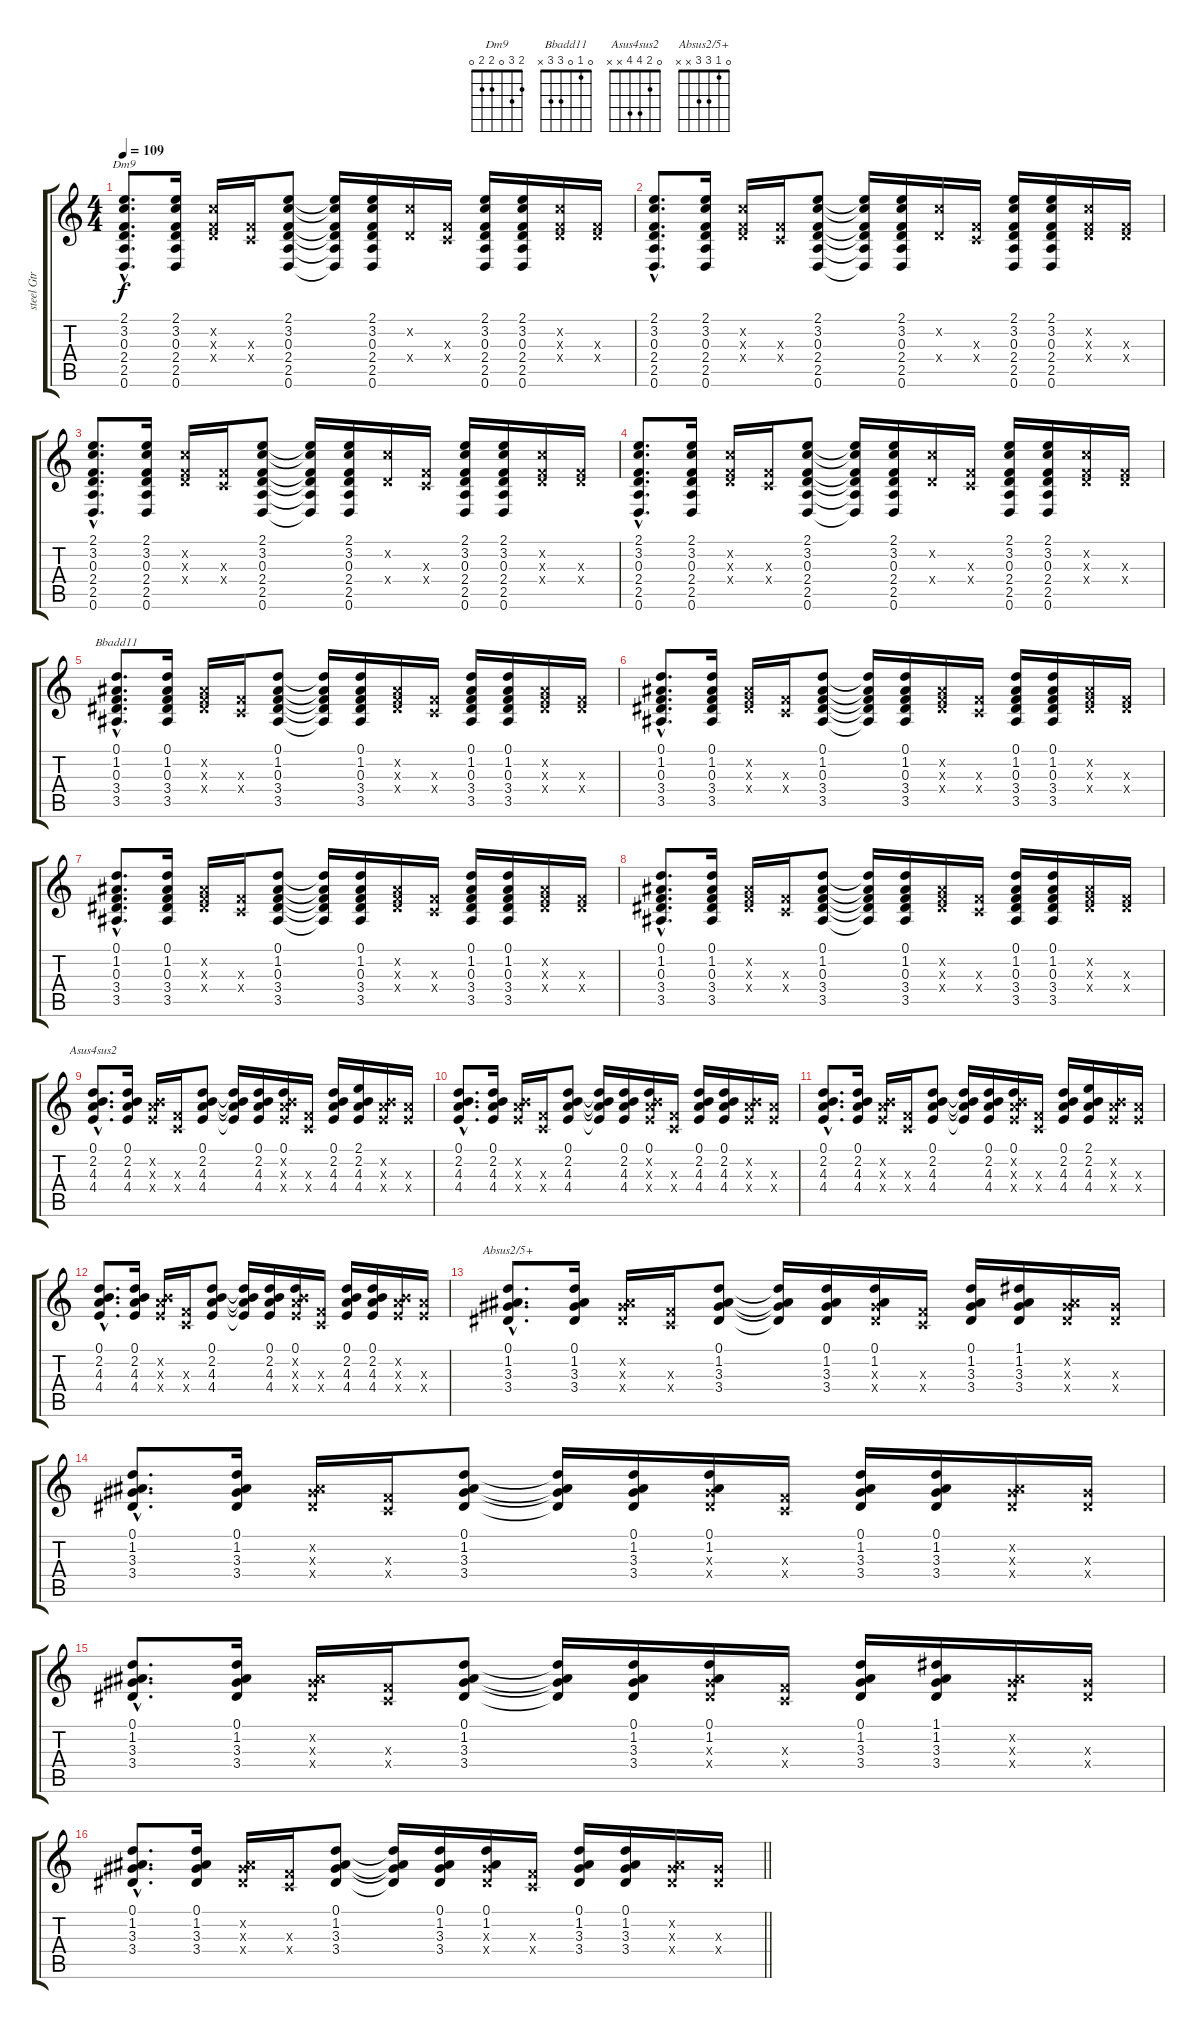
\track ("steel Gtr" "steel Gtr") {instrument acousticguitarsteel}
\staff {score tabs}
\tuning (D4 A3 F3 C3 G2 D2) {hide}
\chord ("Dm9" 2 3 0 2 2 0)
\chord ("Bbadd11" 0 1 0 3 3 x)
\chord ("Asus4sus2" 0 2 4 4 x x)
\chord ("Absus2/5+" 0 1 3 3 x x)
\ts (4 4)
\tempo 109
\clef g2
\ks c
(2.1{hac} 3.2{hac} 0.3{hac} 2.4{hac} 2.5{hac} 0.6{hac}).8{d ch "Dm9" dy f} (2.1 3.2 0.3 2.4 2.5 0.6).16 (3.2{x} 0.3{x} 2.4{x}).16 (0.3{x} 0.4{x}).16 (2.1 3.2 0.3 2.4 2.5 0.6).8 (2.1{t} 3.2{t} 0.3{t} 2.4{t} 2.5{t} 0.6{t}).16 (2.1 3.2 0.3 2.4 2.5 0.6).16 (3.2{x} 2.4{x}).16 (0.3{x} 0.4{x}).16 (2.1 3.2 0.3 2.4 2.5 0.6).16 (2.1 3.2 0.3 2.4 2.5 0.6).16 (3.2{x} 0.3{x} 2.4{x}).16 (0.3{x} 2.4{x}).16 |
(2.1{hac} 3.2{hac} 0.3{hac} 2.4{hac} 2.5{hac} 0.6{hac}).8{d} (2.1 3.2 0.3 2.4 2.5 0.6).16 (3.2{x} 0.3{x} 2.4{x}).16 (0.3{x} 0.4{x}).16 (2.1 3.2 0.3 2.4 2.5 0.6).8 (2.1{t} 3.2{t} 0.3{t} 2.4{t} 2.5{t} 0.6{t}).16 (2.1 3.2 0.3 2.4 2.5 0.6).16 (3.2{x} 2.4{x}).16 (0.3{x} 0.4{x}).16 (2.1 3.2 0.3 2.4 2.5 0.6).16 (2.1 3.2 0.3 2.4 2.5 0.6).16 (3.2{x} 0.3{x} 2.4{x}).16 (0.3{x} 2.4{x}).16 |
(2.1{hac} 3.2{hac} 0.3{hac} 2.4{hac} 2.5{hac} 0.6{hac}).8{d} (2.1 3.2 0.3 2.4 2.5 0.6).16 (3.2{x} 0.3{x} 2.4{x}).16 (0.3{x} 0.4{x}).16 (2.1 3.2 0.3 2.4 2.5 0.6).8 (2.1{t} 3.2{t} 0.3{t} 2.4{t} 2.5{t} 0.6{t}).16 (2.1 3.2 0.3 2.4 2.5 0.6).16 (3.2{x} 2.4{x}).16 (0.3{x} 0.4{x}).16 (2.1 3.2 0.3 2.4 2.5 0.6).16 (2.1 3.2 0.3 2.4 2.5 0.6).16 (3.2{x} 0.3{x} 2.4{x}).16 (0.3{x} 2.4{x}).16 |
(2.1{hac} 3.2{hac} 0.3{hac} 2.4{hac} 2.5{hac} 0.6{hac}).8{d} (2.1 3.2 0.3 2.4 2.5 0.6).16 (3.2{x} 0.3{x} 2.4{x}).16 (0.3{x} 0.4{x}).16 (2.1 3.2 0.3 2.4 2.5 0.6).8 (2.1{t} 3.2{t} 0.3{t} 2.4{t} 2.5{t} 0.6{t}).16 (2.1 3.2 0.3 2.4 2.5 0.6).16 (3.2{x} 2.4{x}).16 (0.3{x} 0.4{x}).16 (2.1 3.2 0.3 2.4 2.5 0.6).16 (2.1 3.2 0.3 2.4 2.5 0.6).16 (3.2{x} 0.3{x} 2.4{x}).16 (0.3{x} 2.4{x}).16 |
(0.1{hac} 1.2{hac} 0.3{hac} 3.4{hac} 3.5{hac}).8{d ch "Bbadd11"} (0.1 1.2 0.3 3.4 3.5).16 (1.2{x} 0.3{x} 3.4{x}).16 (0.3{x} 0.4{x}).16 (0.1 1.2 0.3 3.4 3.5).8 (0.1{t} 1.2{t} 0.3{t} 3.4{t} 3.5{t}).16 (0.1 1.2 0.3 3.4 3.5).16 (1.2{x} 0.3{x} 3.4{x}).16 (0.3{x} 0.4{x}).16 (0.1 1.2 0.3 3.4 3.5).16 (0.1 1.2 0.3 3.4 3.5).16 (1.2{x} 0.3{x} 3.4{x}).16 (0.3{x} 3.4{x}).16 |
(0.1{hac} 1.2{hac} 0.3{hac} 3.4{hac} 3.5{hac}).8{d} (0.1 1.2 0.3 3.4 3.5).16 (1.2{x} 0.3{x} 3.4{x}).16 (0.3{x} 0.4{x}).16 (0.1 1.2 0.3 3.4 3.5).8 (0.1{t} 1.2{t} 0.3{t} 3.4{t} 3.5{t}).16 (0.1 1.2 0.3 3.4 3.5).16 (1.2{x} 0.3{x} 3.4{x}).16 (0.3{x} 0.4{x}).16 (0.1 1.2 0.3 3.4 3.5).16 (0.1 1.2 0.3 3.4 3.5).16 (1.2{x} 0.3{x} 3.4{x}).16 (0.3{x} 3.4{x}).16 |
(0.1{hac} 1.2{hac} 0.3{hac} 3.4{hac} 3.5{hac}).8{d} (0.1 1.2 0.3 3.4 3.5).16 (1.2{x} 0.3{x} 3.4{x}).16 (0.3{x} 0.4{x}).16 (0.1 1.2 0.3 3.4 3.5).8 (0.1{t} 1.2{t} 0.3{t} 3.4{t} 3.5{t}).16 (0.1 1.2 0.3 3.4 3.5).16 (1.2{x} 0.3{x} 3.4{x}).16 (0.3{x} 0.4{x}).16 (0.1 1.2 0.3 3.4 3.5).16 (0.1 1.2 0.3 3.4 3.5).16 (1.2{x} 0.3{x} 3.4{x}).16 (0.3{x} 3.4{x}).16 |
(0.1{hac} 1.2{hac} 0.3{hac} 3.4{hac} 3.5{hac}).8{d} (0.1 1.2 0.3 3.4 3.5).16 (1.2{x} 0.3{x} 3.4{x}).16 (0.3{x} 0.4{x}).16 (0.1 1.2 0.3 3.4 3.5).8 (0.1{t} 1.2{t} 0.3{t} 3.4{t} 3.5{t}).16 (0.1 1.2 0.3 3.4 3.5).16 (1.2{x} 0.3{x} 3.4{x}).16 (0.3{x} 0.4{x}).16 (0.1 1.2 0.3 3.4 3.5).16 (0.1 1.2 0.3 3.4 3.5).16 (1.2{x} 0.3{x} 3.4{x}).16 (0.3{x} 3.4{x}).16 |
(0.1{hac} 2.2{hac} 4.3{hac} 4.4{hac}).8{d ch "Asus4sus2"} (0.1 2.2 4.3 4.4).16 (2.2{x} 4.3{x} 4.4{x}).16 (0.3{x} 0.4{x}).16 (0.1 2.2 4.3 4.4).8 (0.1{t} 2.2{t} 4.3{t} 4.4{t}).16 (0.1 2.2 4.3 4.4).16 (0.1 2.2{x} 4.3{x} 4.4{x}).16 (0.3{x} 0.4{x}).16 (0.1 2.2 4.3 4.4).16 (2.1 2.2 4.3 4.4).16 (2.2{x} 4.3{x} 4.4{x}).16 (4.3{x} 4.4{x}).16 |
(0.1{hac} 2.2{hac} 4.3{hac} 4.4{hac}).8{d} (0.1 2.2 4.3 4.4).16 (2.2{x} 4.3{x} 4.4{x}).16 (0.3{x} 0.4{x}).16 (0.1 2.2 4.3 4.4).8 (0.1{t} 2.2{t} 4.3{t} 4.4{t}).16 (0.1 2.2 4.3 4.4).16 (0.1 2.2{x} 4.3{x} 4.4{x}).16 (0.3{x} 0.4{x}).16 (0.1 2.2 4.3 4.4).16 (0.1 2.2 4.3 4.4).16 (2.2{x} 4.3{x} 4.4{x}).16 (4.3{x} 4.4{x}).16 |
(0.1{hac} 2.2{hac} 4.3{hac} 4.4{hac}).8{d} (0.1 2.2 4.3 4.4).16 (2.2{x} 4.3{x} 4.4{x}).16 (0.3{x} 0.4{x}).16 (0.1 2.2 4.3 4.4).8 (0.1{t} 2.2{t} 4.3{t} 4.4{t}).16 (0.1 2.2 4.3 4.4).16 (0.1 2.2{x} 4.3{x} 4.4{x}).16 (0.3{x} 0.4{x}).16 (0.1 2.2 4.3 4.4).16 (2.1 2.2 4.3 4.4).16 (2.2{x} 4.3{x} 4.4{x}).16 (4.3{x} 4.4{x}).16 |
(0.1{hac} 2.2{hac} 4.3{hac} 4.4{hac}).8{d} (0.1 2.2 4.3 4.4).16 (2.2{x} 4.3{x} 4.4{x}).16 (0.3{x} 0.4{x}).16 (0.1 2.2 4.3 4.4).8 (0.1{t} 2.2{t} 4.3{t} 4.4{t}).16 (0.1 2.2 4.3 4.4).16 (0.1 2.2{x} 4.3{x} 4.4{x}).16 (0.3{x} 0.4{x}).16 (0.1 2.2 4.3 4.4).16 (0.1 2.2 4.3 4.4).16 (2.2{x} 4.3{x} 4.4{x}).16 (4.3{x} 4.4{x}).16 |
(0.1{hac} 1.2{hac} 3.3{hac} 3.4{hac}).8{d ch "Absus2/5+"} (0.1 1.2 3.3 3.4).16 (1.2{x} 3.3{x} 3.4{x}).16 (0.3{x} 0.4{x}).16 (0.1 1.2 3.3 3.4).8 (0.1{t} 1.2{t} 3.3{t} 3.4{t}).16 (0.1 1.2 3.3 3.4).16 (0.1 1.2 3.3{x} 3.4{x}).16 (0.3{x} 0.4{x}).16 (0.1 1.2 3.3 3.4).16 (1.1 1.2 3.3 3.4).16 (1.2{x} 3.3{x} 3.4{x}).16 (3.3{x} 3.4{x}).16 |
(0.1{hac} 1.2{hac} 3.3{hac} 3.4{hac}).8{d} (0.1 1.2 3.3 3.4).16 (1.2{x} 3.3{x} 3.4{x}).16 (0.3{x} 0.4{x}).16 (0.1 1.2 3.3 3.4).8 (0.1{t} 1.2{t} 3.3{t} 3.4{t}).16 (0.1 1.2 3.3 3.4).16 (0.1 1.2 3.3{x} 3.4{x}).16 (0.3{x} 0.4{x}).16 (0.1 1.2 3.3 3.4).16 (0.1 1.2 3.3 3.4).16 (1.2{x} 3.3{x} 3.4{x}).16 (3.3{x} 3.4{x}).16 |
(0.1{hac} 1.2{hac} 3.3{hac} 3.4{hac}).8{d} (0.1 1.2 3.3 3.4).16 (1.2{x} 3.3{x} 3.4{x}).16 (0.3{x} 0.4{x}).16 (0.1 1.2 3.3 3.4).8 (0.1{t} 1.2{t} 3.3{t} 3.4{t}).16 (0.1 1.2 3.3 3.4).16 (0.1 1.2 3.3{x} 3.4{x}).16 (0.3{x} 0.4{x}).16 (0.1 1.2 3.3 3.4).16 (1.1 1.2 3.3 3.4).16 (1.2{x} 3.3{x} 3.4{x}).16 (3.3{x} 3.4{x}).16 |
\barLineRight lightlight
(0.1{hac} 1.2{hac} 3.3{hac} 3.4{hac}).8{d} (0.1 1.2 3.3 3.4).16 (1.2{x} 3.3{x} 3.4{x}).16 (0.3{x} 0.4{x}).16 (0.1 1.2 3.3 3.4).8 (0.1{t} 1.2{t} 3.3{t} 3.4{t}).16 (0.1 1.2 3.3 3.4).16 (0.1 1.2 3.3{x} 3.4{x}).16 (0.3{x} 0.4{x}).16 (0.1 1.2 3.3 3.4).16 (0.1 1.2 3.3 3.4).16 (1.2{x} 3.3{x} 3.4{x}).16 (3.3{x} 3.4{x}).16
